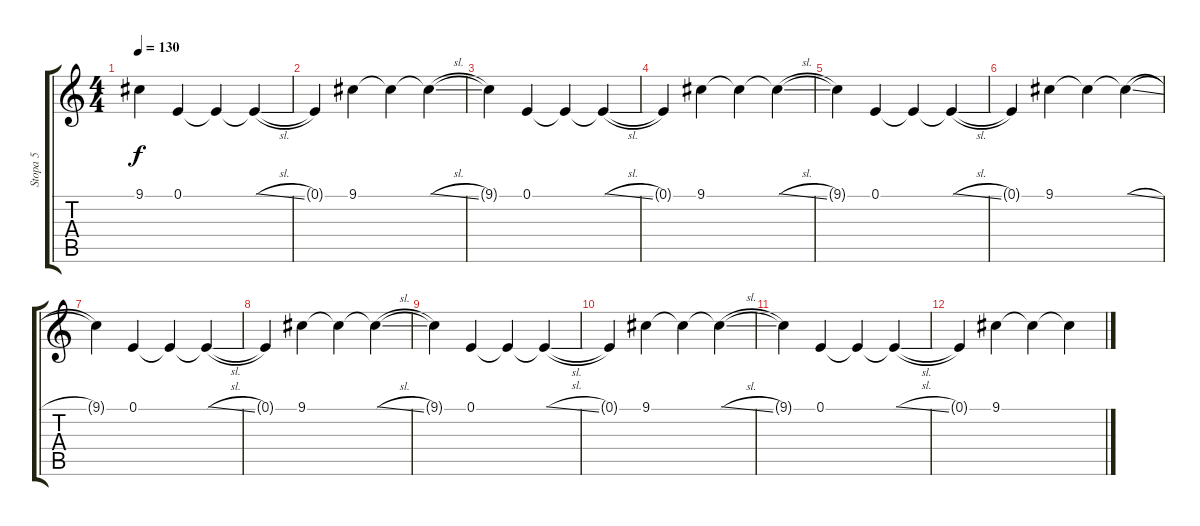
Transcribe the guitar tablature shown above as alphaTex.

\track ("Stopa 5" "Stopa 5") {instrument stringensemble1}
\staff {score tabs}
\tuning (E4 B3 G3 D3 A2 E2) {hide}
\ts (4 4)
\tempo 130
\clef g2
\ks c
9.1{t}.4{dy f} 0.1.4 0.1{t}.4 0.1{sl t}.4 |
0.1{t}.4 9.1.4 9.1{t}.4 9.1{sl t}.4 |
9.1{t}.4 0.1.4 0.1{t}.4 0.1{sl t}.4 |
0.1{t}.4 9.1.4 9.1{t}.4 9.1{sl t}.4 |
9.1{t}.4 0.1.4 0.1{t}.4 0.1{sl t}.4 |
0.1{t}.4 9.1.4 9.1{t}.4 9.1{sl t}.4 |
9.1{t}.4 0.1.4 0.1{t}.4 0.1{sl t}.4 |
0.1{t}.4 9.1.4 9.1{t}.4 9.1{sl t}.4 |
9.1{t}.4 0.1.4 0.1{t}.4 0.1{sl t}.4 |
0.1{t}.4 9.1.4 9.1{t}.4 9.1{sl t}.4 |
9.1{t}.4 0.1.4 0.1{t}.4 0.1{sl t}.4 |
0.1{t}.4 9.1.4 9.1{t}.4 9.1{t}.4
